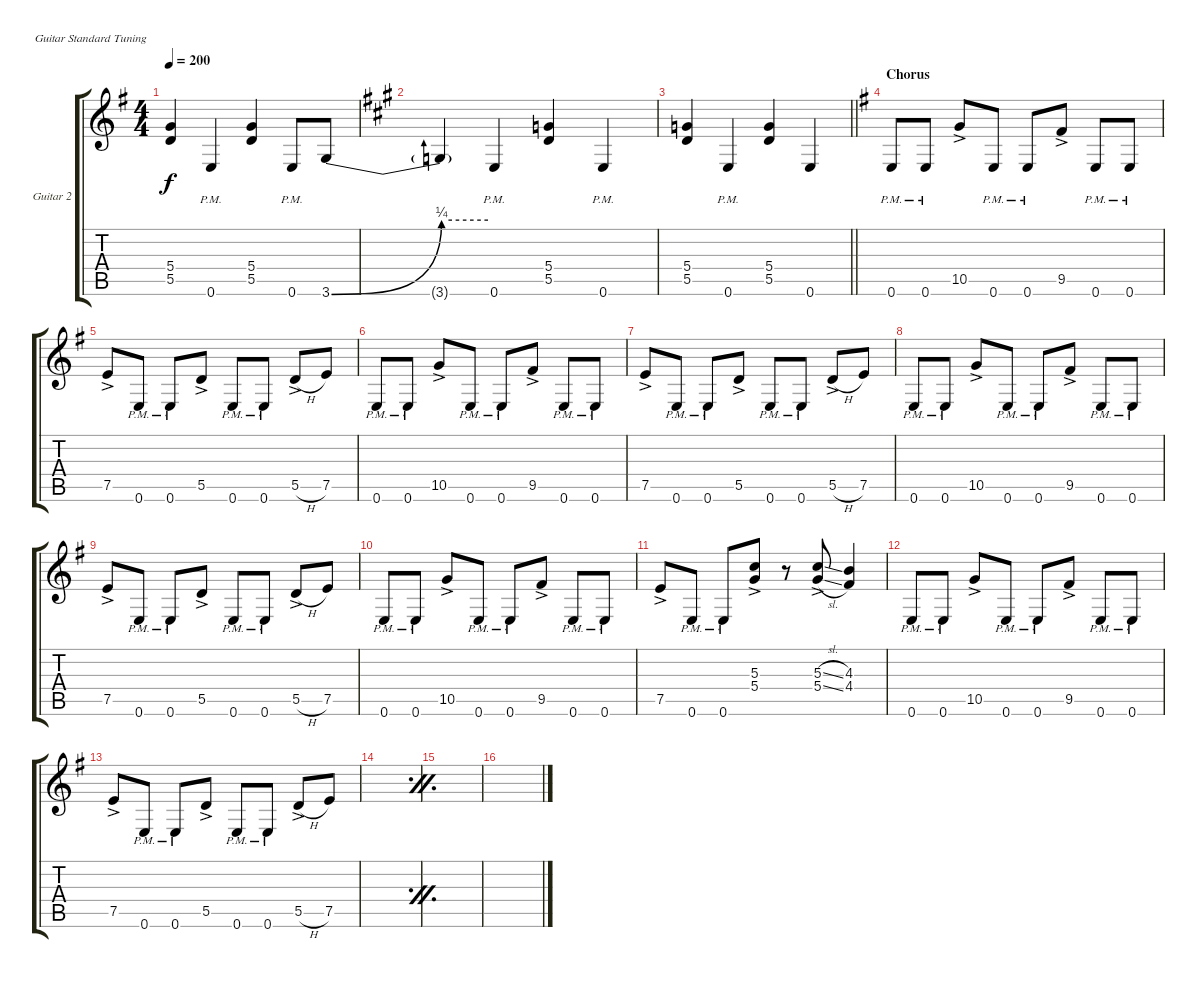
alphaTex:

\bracketExtendMode groupsimilarinstruments
\firstSystemTrackNameOrientation horizontal
\otherSystemsTrackNameOrientation horizontal
\track ("Guitar 2" "Guitar 2") {instrument distortionguitar}
\staff {score tabs}
\tuning (E4 B3 G3 D3 A2 E2)
\ts (4 4)
\tempo 200
\clef g2
\ks g
(5.4 5.5).4{dy f} 0.6{pm}.4 (5.4 5.5).4 0.6{pm}.8 3.6{be (bend 0 0 60 1)}.8 |
\ks a
3.6{be (hold 0 1 60 1) t}.4 0.6{pm}.4 (5.4 5.5).4 0.6{pm}.4 |
\barLineRight lightlight
(5.4 5.5).4 0.6{pm}.4 (5.4 5.5).4 0.6.4 |
\section ("" "Chorus")
\ks g
0.6{pm}.8 0.6{pm}.8 10.5{ac}.8 0.6{pm}.8 0.6{pm}.8 9.5{ac}.8 0.6{pm}.8 0.6{pm}.8 |
7.5{ac}.8 0.6{pm}.8 0.6{pm}.8 5.5{ac}.8 0.6{pm}.8 0.6{pm}.8 5.5{h ac}.8 7.5.8 |
0.6{pm}.8 0.6{pm}.8 10.5{ac}.8 0.6{pm}.8 0.6{pm}.8 9.5{ac}.8 0.6{pm}.8 0.6{pm}.8 |
7.5{ac}.8 0.6{pm}.8 0.6{pm}.8 5.5{ac}.8 0.6{pm}.8 0.6{pm}.8 5.5{h ac}.8 7.5.8 |
0.6{pm}.8 0.6{pm}.8 10.5{ac}.8 0.6{pm}.8 0.6{pm}.8 9.5{ac}.8 0.6{pm}.8 0.6{pm}.8 |
7.5{ac}.8 0.6{pm}.8 0.6{pm}.8 5.5{ac}.8 0.6{pm}.8 0.6{pm}.8 5.5{h ac}.8 7.5.8 |
0.6{pm}.8 0.6{pm}.8 10.5{ac}.8 0.6{pm}.8 0.6{pm}.8 9.5{ac}.8 0.6{pm}.8 0.6{pm}.8 |
7.5{ac}.8 0.6{pm}.8 0.6{pm}.8 (5.3{ac} 5.4{ac}).8 r.8 (5.3{sl ac} 5.4{sl ac}).8 (4.3 4.4).4 |
0.6{pm}.8 0.6{pm}.8 10.5{ac}.8 0.6{pm}.8 0.6{pm}.8 9.5{ac}.8 0.6{pm}.8 0.6{pm}.8 |
7.5{ac}.8 0.6{pm}.8 0.6{pm}.8 5.5{ac}.8 0.6{pm}.8 0.6{pm}.8 5.5{h ac}.8 7.5.8 |
\simile firstofdouble
|
\simile secondofdouble
|
\simile firstofdouble
